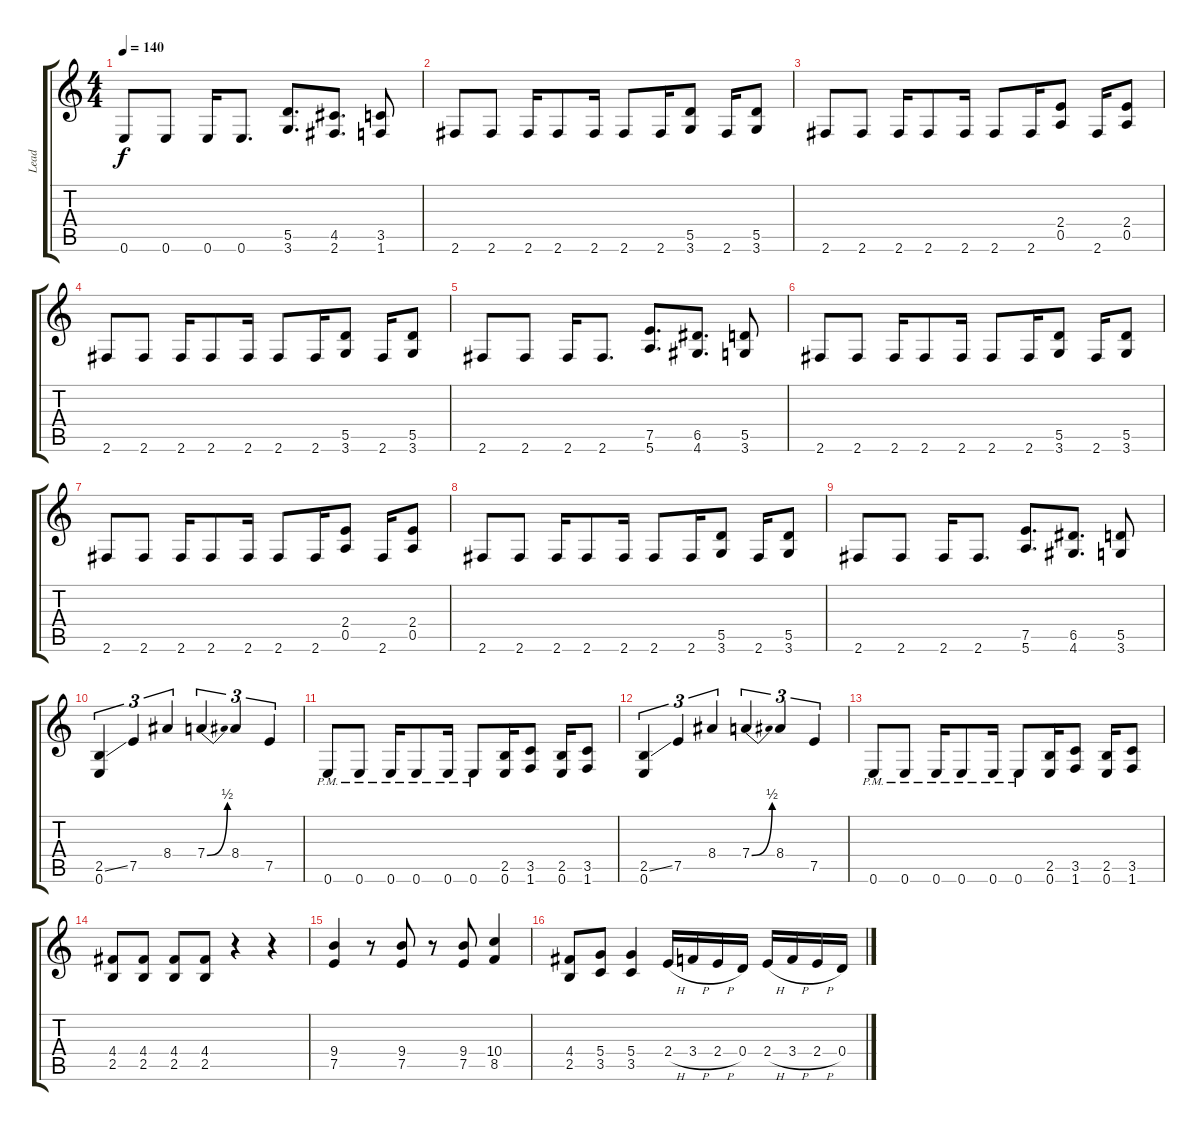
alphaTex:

\track ("Lead " "Lead ") {instrument distortionguitar}
\staff {score tabs}
\tuning (E4 B3 G3 D3 A2 E2) {hide}
\ts (4 4)
\tempo 140
\clef g2
\ks c
0.6.8{dy f} 0.6.8 0.6.16 0.6.8{d} (5.5 3.6).8{d} (4.5 2.6).8{d} (3.5 1.6).8 |
2.6.8 2.6.8 2.6.16 2.6.8 2.6.16 2.6.8 2.6.16 (5.5 3.6).8 2.6.16 (5.5 3.6).8 |
2.6.8 2.6.8 2.6.16 2.6.8 2.6.16 2.6.8 2.6.16 (2.4 0.5).8 2.6.16 (2.4 0.5).8 |
2.6.8 2.6.8 2.6.16 2.6.8 2.6.16 2.6.8 2.6.16 (5.5 3.6).8 2.6.16 (5.5 3.6).8 |
2.6.8 2.6.8 2.6.16 2.6.8{d} (7.5 5.6).8{d} (6.5 4.6).8{d} (5.5 3.6).8 |
2.6.8 2.6.8 2.6.16 2.6.8 2.6.16 2.6.8 2.6.16 (5.5 3.6).8 2.6.16 (5.5 3.6).8 |
2.6.8 2.6.8 2.6.16 2.6.8 2.6.16 2.6.8 2.6.16 (2.4 0.5).8 2.6.16 (2.4 0.5).8 |
2.6.8 2.6.8 2.6.16 2.6.8 2.6.16 2.6.8 2.6.16 (5.5 3.6).8 2.6.16 (5.5 3.6).8 |
2.6.8 2.6.8 2.6.16 2.6.8{d} (7.5 5.6).8{d} (6.5 4.6).8{d} (5.5 3.6).8 |
(2.5{ss} 0.6).4{tu (3 2)} 7.5.4{tu (3 2)} 8.4.4{tu (3 2)} 7.4{be (bend 0 0 60 2)}.4{tu (3 2)} 8.4.4{tu (3 2)} 7.5.4{tu (3 2)} |
0.6{pm}.8 0.6{pm}.8 0.6{pm}.16 0.6{pm}.8 0.6{pm}.16 0.6{pm}.8 (2.5 0.6).16 (3.5 1.6).8 (2.5 0.6).16 (3.5 1.6).8 |
(2.5{ss} 0.6).4{tu (3 2)} 7.5.4{tu (3 2)} 8.4.4{tu (3 2)} 7.4{be (bend 0 0 60 2)}.4{tu (3 2)} 8.4.4{tu (3 2)} 7.5.4{tu (3 2)} |
0.6{pm}.8 0.6{pm}.8 0.6{pm}.16 0.6{pm}.8 0.6{pm}.16 0.6{pm}.8 (2.5 0.6).16 (3.5 1.6).8 (2.5 0.6).16 (3.5 1.6).8 |
(4.4 2.5).8 (4.4 2.5).8 (4.4 2.5).8 (4.4 2.5).8 r.4 r.4 |
(9.4 7.5).4 r.8 (9.4 7.5).8 r.8 (9.4 7.5).8 (10.4 8.5).4 |
(4.4 2.5).8 (5.4 3.5).8 (5.4 3.5).4 2.4{h}.16 3.4{h}.16 2.4{h}.16 0.4.16 2.4{h}.16 3.4{h}.16 2.4{h}.16 0.4.16
